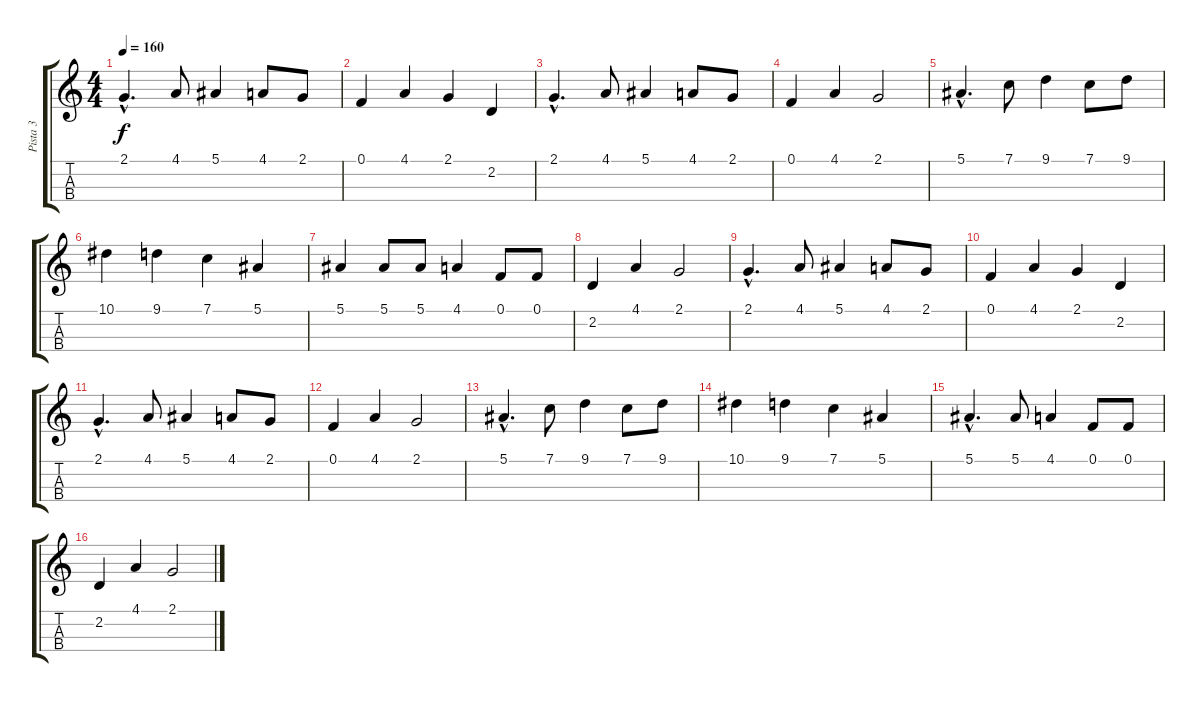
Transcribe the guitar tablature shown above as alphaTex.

\track ("Pista 3" "Pista 3") {instrument violin}
\staff {score tabs}
\tuning (F4 C4 G3 D3) {hide}
\ts (4 4)
\tempo 160
\clef g2
\ks c
2.1{hac}.4{d dy f} 4.1.8 5.1.4 4.1.8 2.1.8 |
0.1.4 4.1.4 2.1.4 2.2.4 |
2.1{hac}.4{d} 4.1.8 5.1.4 4.1.8 2.1.8 |
0.1.4 4.1.4 2.1.2 |
5.1{hac}.4{d} 7.1.8 9.1.4 7.1.8 9.1.8 |
10.1.4 9.1.4 7.1.4 5.1.4 |
5.1.4 5.1.8 5.1.8 4.1.4 0.1.8 0.1.8 |
2.2.4 4.1.4 2.1.2 |
2.1{hac}.4{d} 4.1.8 5.1.4 4.1.8 2.1.8 |
0.1.4 4.1.4 2.1.4 2.2.4 |
2.1{hac}.4{d} 4.1.8 5.1.4 4.1.8 2.1.8 |
0.1.4 4.1.4 2.1.2 |
5.1{hac}.4{d} 7.1.8 9.1.4 7.1.8 9.1.8 |
10.1.4 9.1.4 7.1.4 5.1.4 |
5.1{hac}.4{d} 5.1.8 4.1.4 0.1.8 0.1.8 |
2.2.4 4.1.4 2.1.2
